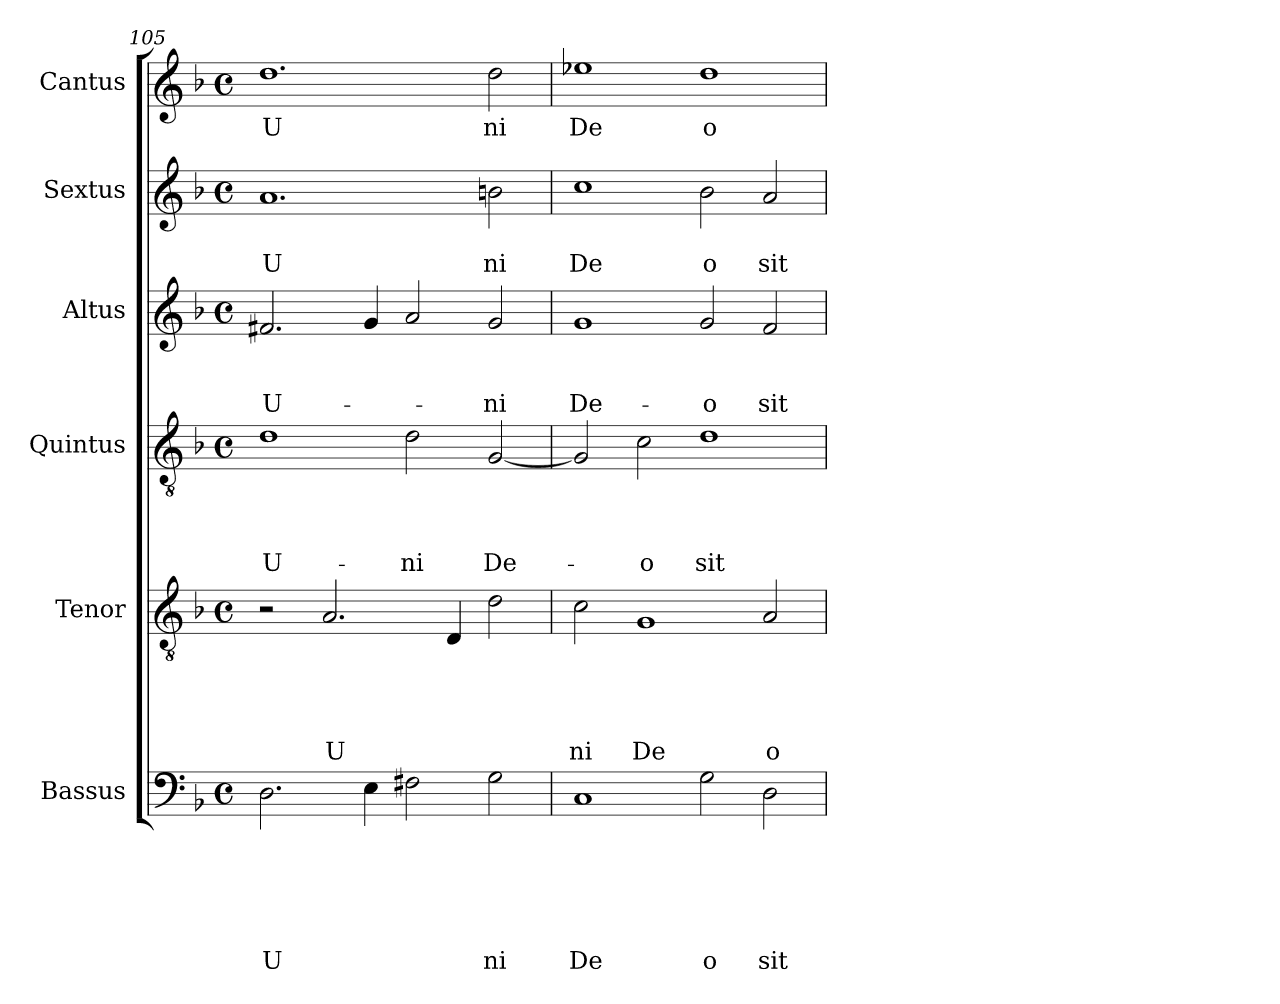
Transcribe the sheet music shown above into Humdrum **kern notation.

**kern	**text	**text	**text	**text	**text	**text	**kern	**text	**text	**text	**text	**text	**kern	**text	**text	**text	**text	**kern	**text	**text	**text	**kern	**text	**text	**kern	**text
*part6	*part6	*part6	*part6	*part6	*part6	*part6	*part5	*part5	*part5	*part5	*part5	*part5	*part4	*part4	*part4	*part4	*part4	*part3	*part3	*part3	*part3	*part2	*part2	*part2	*part1	*part1
*staff6	*staff6	*staff6	*staff6	*staff6	*staff6	*staff6	*staff5	*staff5	*staff5	*staff5	*staff5	*staff5	*staff4	*staff4	*staff4	*staff4	*staff4	*staff3	*staff3	*staff3	*staff3	*staff2	*staff2	*staff2	*staff1	*staff1
*I"Bassus	*	*	*	*	*	*	*I"Tenor	*	*	*	*	*	*I"Quintus	*	*	*	*	*I"Altus	*	*	*	*I"Sextus	*	*	*I"Cantus	*
*I'Bassus	*	*	*	*	*	*	*I'Tenor	*	*	*	*	*	*I'Quintus	*	*	*	*	*I'Altus	*	*	*	*I'Sextus	*	*	*I'Cantus	*
*clefF4	*	*	*	*	*	*	*clefGv2	*	*	*	*	*	*clefGv2	*	*	*	*	*clefG2	*	*	*	*clefG2	*	*	*clefG2	*
*k[b-]	*	*	*	*	*	*	*k[b-]	*	*	*	*	*	*k[b-]	*	*	*	*	*k[b-]	*	*	*	*k[b-]	*	*	*k[b-]	*
*F:	*	*	*	*	*	*	*F:	*	*	*	*	*	*F:	*	*	*	*	*F:	*	*	*	*F:	*	*	*F:	*
*M4/4	*	*	*	*	*	*	*M4/4	*	*	*	*	*	*M4/4	*	*	*	*	*M4/4	*	*	*	*M4/4	*	*	*M4/4	*
*met(c)	*	*	*	*	*	*	*met(c)	*	*	*	*	*	*met(c)	*	*	*	*	*met(c)	*	*	*	*met(c)	*	*	*met(c)	*
=105	=105	=105	=105	=105	=105	=105	=105	=105	=105	=105	=105	=105	=105	=105	=105	=105	=105	=105	=105	=105	=105	=105	=105	=105	=105	=105
!	!	!	!	!	!	!LO:LY:b	!	!	!	!	!	!	!	!	!	!	!LO:LY:b	!	!	!	!LO:LY:b	!	!	!LO:LY:b	!	!LO:LY:b
2.D\	.	.	.	.	.	U	2r	.	.	.	.	.	1d	.	.	.	U-	2.f#X/	.	.	U-	1.a	.	U	1.dd	U
!	!	!	!	!	!	!	!	!	!	!	!	!LO:LY:b	!	!	!	!	!	!	!	!	!	!	!	!	!	!
.	.	.	.	.	.	.	2.A/	.	.	.	.	U	.	.	.	.	.	.	.	.	.	.	.	.	.	.
4E\	.	.	.	.	.	.	.	.	.	.	.	.	.	.	.	.	.	4g/	.	.	.	.	.	.	.	.
!	!	!	!	!	!	!	!	!	!	!	!	!	!	!	!	!	!LO:LY:b	!	!	!	!	!	!	!	!	!
2F#X\	.	.	.	.	.	.	.	.	.	.	.	.	2d\	.	.	.	-ni	2a/	.	.	.	.	.	.	.	.
.	.	.	.	.	.	.	4D/	.	.	.	.	.	.	.	.	.	.	.	.	.	.	.	.	.	.	.
!	!	!	!	!	!	!LO:LY:b	!	!	!	!	!	!	!	!	!	!	!LO:LY:b	!	!	!	!LO:LY:b	!	!	!LO:LY:b	!	!LO:LY:b
2G\	.	.	.	.	.	ni	2d\	.	.	.	.	.	[<2G/	.	.	.	De-	2g/	.	.	-ni	2bn\	.	ni	2dd\	ni
=106!	=106!	=106!	=106!	=106!	=106!	=106!	=106!	=106!	=106!	=106!	=106!	=106!	=106!	=106!	=106!	=106!	=106!	=106!	=106!	=106!	=106!	=106!	=106!	=106!	=106!	=106!
!	!	!	!	!	!	!LO:LY:b	!	!	!	!	!	!LO:LY:b	!	!	!	!	!	!	!	!	!LO:LY:b	!	!	!LO:LY:b	!	!LO:LY:b
1C	.	.	.	.	.	De	2c\	.	.	.	.	ni	2G/]	.	.	.	.	1g	.	.	De-	1cc	.	De	1ee-X	De
!	!	!	!	!	!	!	!	!	!	!	!	!LO:LY:b	!	!	!	!	!LO:LY:b	!	!	!	!	!	!	!	!	!
.	.	.	.	.	.	.	1G	.	.	.	.	De	2c\	.	.	.	-o	.	.	.	.	.	.	.	.	.
!	!	!	!	!	!	!LO:LY:b	!	!	!	!	!	!	!	!	!	!	!LO:LY:b	!	!	!	!LO:LY:b	!	!	!LO:LY:b	!	!LO:LY:b
2G\	.	.	.	.	.	o	.	.	.	.	.	.	1d	.	.	.	sit	2g/	.	.	-o	2b-\	.	o	1dd	o
!	!	!	!	!	!	!LO:LY:b	!	!	!	!	!	!LO:LY:b	!	!	!	!	!	!	!	!	!LO:LY:b	!	!	!LO:LY:b	!	!
2D\	.	.	.	.	.	sit	2A/	.	.	.	.	o	.	.	.	.	.	2f/	.	.	sit	2a/	.	sit	.	.
=!	=!	=!	=!	=!	=!	=!	=!	=!	=!	=!	=!	=!	=!	=!	=!	=!	=!	=!	=!	=!	=!	=!	=!	=!	=!	=!
*-	*-	*-	*-	*-	*-	*-	*-	*-	*-	*-	*-	*-	*-	*-	*-	*-	*-	*-	*-	*-	*-	*-	*-	*-	*-	*-
